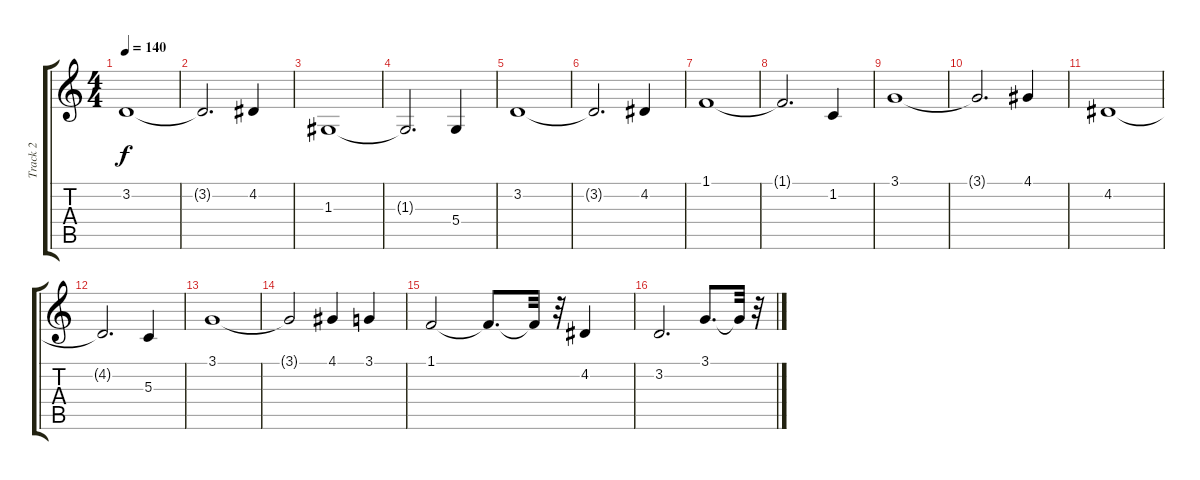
\track ("Track 2" "Track 2") {instrument lead3calliope}
\staff {score tabs}
\tuning (E4 B3 G3 D3 A2 E2) {hide}
\ts (4 4)
\tempo 140
\clef g2
\ks c
3.2.1{dy f} |
3.2{t}.2{d} 4.2.4 |
1.3.1 |
1.3{t}.2{d} 5.4.4 |
3.2.1 |
3.2{t}.2{d} 4.2.4 |
1.1.1 |
1.1{t}.2{d} 1.2.4 |
3.1.1 |
3.1{t}.2{d} 4.1.4 |
4.2.1 |
4.2{t}.2{d} 5.3.4 |
3.1.1 |
3.1{t}.2 4.1.4 3.1.4 |
1.1.2 1.1{t}.8{d} 1.1{t}.32 r.32 4.2.4 |
3.2.2{d} 3.1.8{d} 3.1{t}.32 r.32
